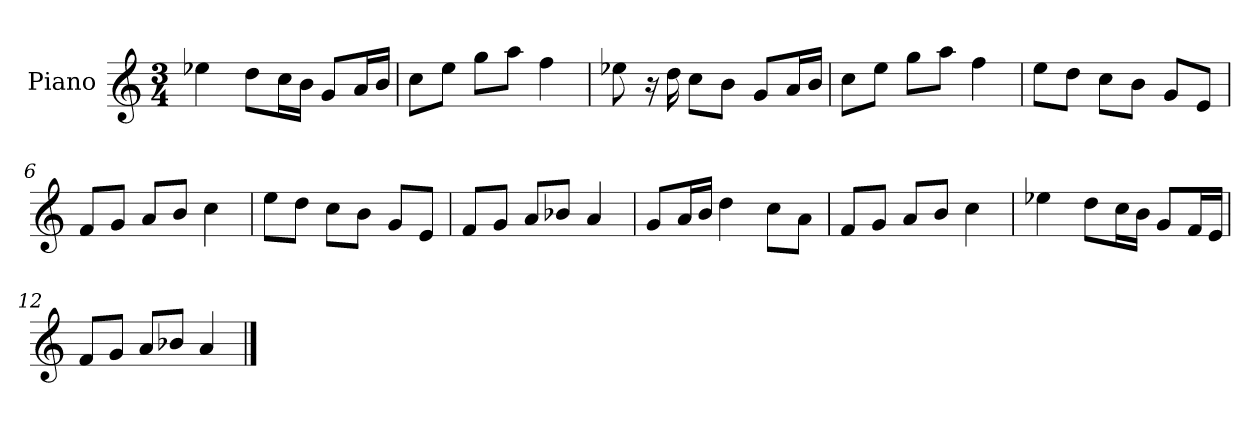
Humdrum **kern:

**kern
*part1
*staff1
*I"Piano
*I'P-no
*clefG2
*k[]
*M3/4
*MM181
=1
4ee-X\
8dd\L
16cc\L
16b\JJ
8g/L
16a/L
16b/JJ
=2
8cc\L
8ee\J
8gg\L
8aa\J
4ff\
=3
8ee-X\
16r
16dd\
8cc\L
8b\J
8g/L
16a/L
16b/JJ
=4
8cc\L
8ee\J
8gg\L
8aa\J
4ff\
=5
8ee\L
8dd\J
8cc\L
8b\J
8g/L
8e/J
=6
8f/L
8g/J
8a/L
8b/J
4cc\
!!LO:LB:g=z
=7
8ee\L
8dd\J
8cc\L
8b\J
8g/L
8e/J
=8
8f/L
8g/J
8a/L
8b-X/J
4a/
=9
8g/L
16a/L
16b/JJ
4dd\
8cc\L
8a\J
=10
8f/L
8g/J
8a/L
8b/J
4cc\
=11
4ee-X\
8dd\L
16cc\L
16b\JJ
8g/L
16f/L
16e/JJ
=12
8f/L
8g/J
8a/L
8b-X/J
4a/
==
*-
